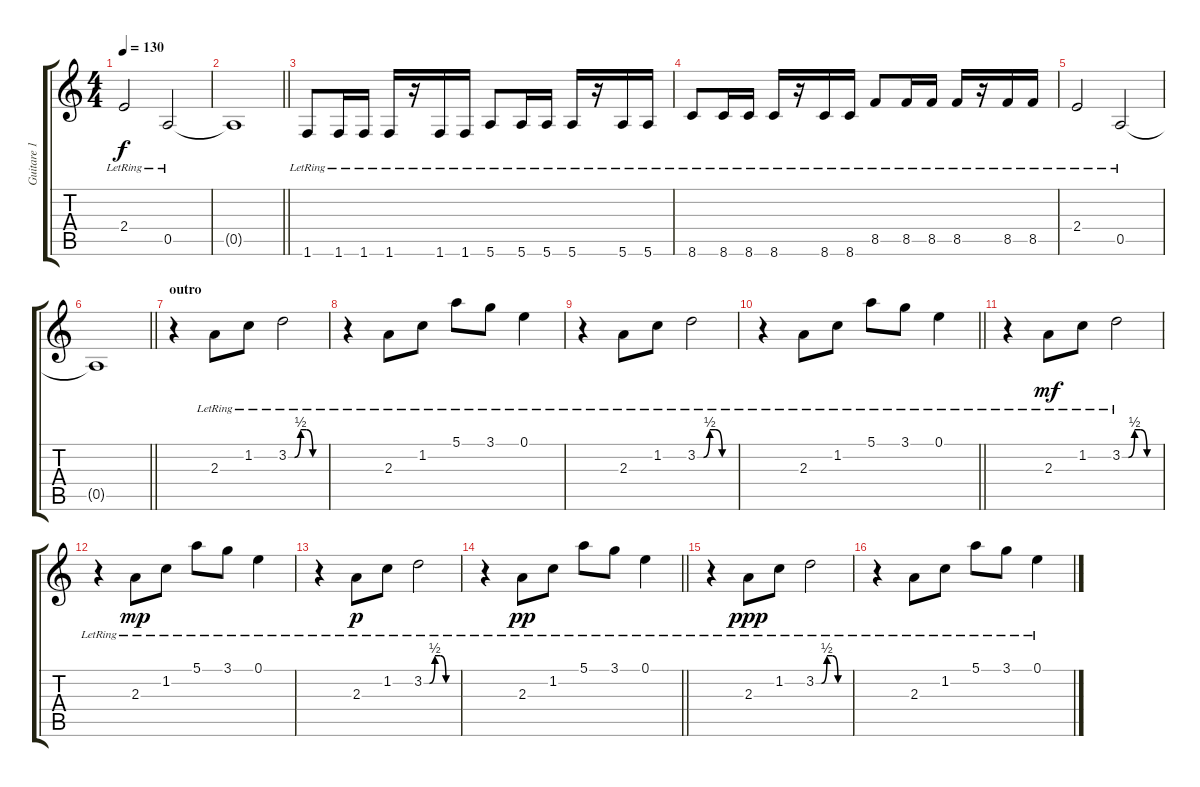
\track ("Guitare 1" "Guitare 1") {instrument electricguitarjazz}
\staff {score tabs}
\tuning (E4 B3 G3 D3 A2 E2) {hide}
\ts (4 4)
\tempo 130
\clef g2
\ks c
2.4{lr}.2{dy f} 0.5{lr}.2 |
\barLineRight lightlight
0.5{t}.1 |
1.6{lr}.8 1.6{lr}.16 1.6{lr}.16 1.6{lr}.16 r.16 1.6{lr}.16 1.6{lr}.16 5.6{lr}.8 5.6{lr}.16 5.6{lr}.16 5.6{lr}.16 r.16 5.6{lr}.16 5.6{lr}.16 |
8.6{lr}.8 8.6{lr}.16 8.6{lr}.16 8.6{lr}.16 r.16 8.6{lr}.16 8.6{lr}.16 8.5{lr}.8 8.5{lr}.16 8.5{lr}.16 8.5{lr}.16 r.16 8.5{lr}.16 8.5{lr}.16 |
2.4{lr}.2 0.5{lr}.2 |
\barLineRight lightlight
0.5{t}.1 |
\section ("" "outro")
r.4 2.3{lr}.8 1.2{lr}.8 3.2{be (custom 0 0 10 0 20 2 30 2 40 0 60 0) lr}.2 |
r.4 2.3{lr}.8 1.2{lr}.8 5.1{lr}.8 3.1{lr}.8 0.1{lr}.4 |
r.4 2.3{lr}.8 1.2{lr}.8 3.2{be (custom 0 0 10 0 20 2 30 2 40 0 60 0) lr}.2 |
\barLineRight lightlight
r.4 2.3{lr}.8 1.2{lr}.8 5.1{lr}.8 3.1{lr}.8 0.1{lr}.4 |
r.4 2.3{lr}.8{dy mf} 1.2{lr}.8 3.2{be (custom 0 0 10 0 20 2 30 2 40 0 60 0) lr}.2 |
r.4 2.3{lr}.8{dy mp} 1.2{lr}.8 5.1{lr}.8 3.1{lr}.8 0.1{lr}.4 |
r.4 2.3{lr}.8{dy p} 1.2{lr}.8 3.2{be (custom 0 0 10 0 20 2 30 2 40 0 60 0) lr}.2 |
\barLineRight lightlight
r.4 2.3{lr}.8{dy pp} 1.2{lr}.8 5.1{lr}.8 3.1{lr}.8 0.1{lr}.4 |
r.4 2.3{lr}.8{dy ppp} 1.2{lr}.8 3.2{be (custom 0 0 10 0 20 2 30 2 40 0 60 0) lr}.2 |
r.4 2.3{lr}.8 1.2{lr}.8 5.1{lr}.8 3.1{lr}.8 0.1{lr}.4
